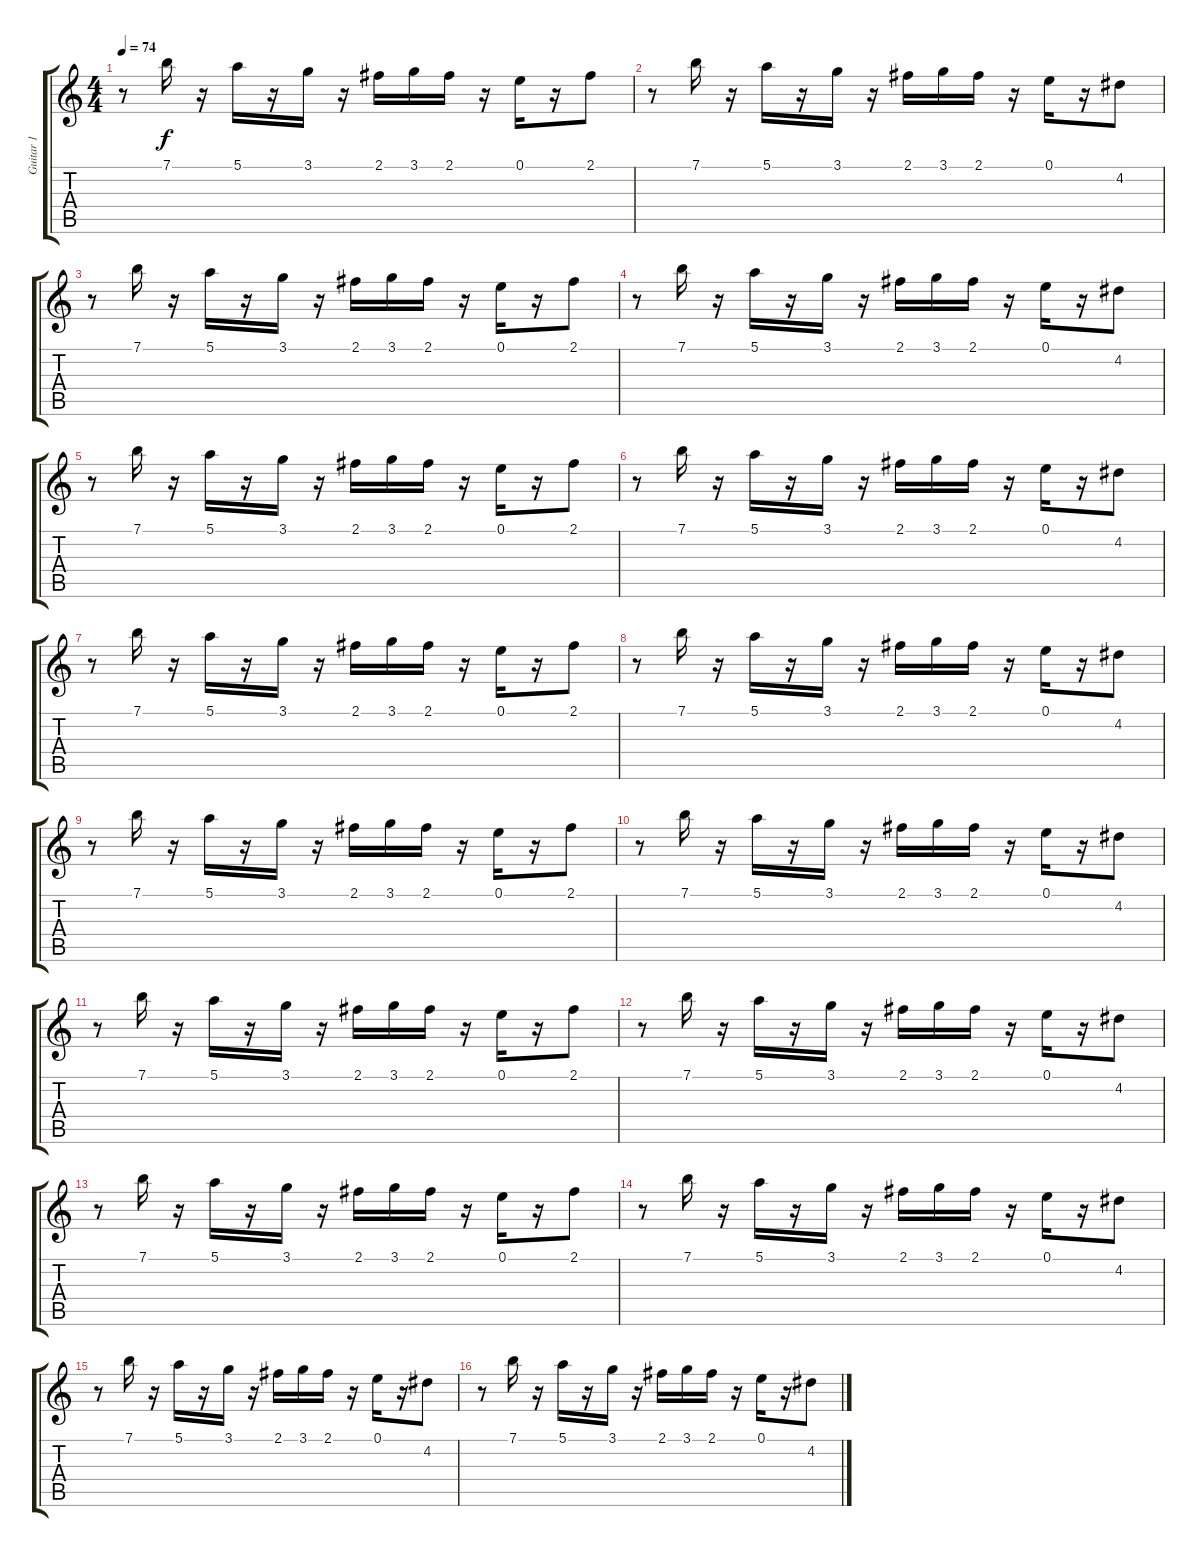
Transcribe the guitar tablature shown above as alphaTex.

\track ("Guitar 1" "Guitar 1") {instrument distortionguitar}
\staff {score tabs}
\tuning (E4 B3 G3 D3 A2 E2) {hide}
\ts (4 4)
\tempo 74
\clef g2
\ks c
r.8{dy f instrument distortionguitar} 7.1.16 r.16 5.1.16 r.16 3.1.16 r.16 2.1.16 3.1.16 2.1.16 r.16 0.1.16 r.16 2.1.8 |
r.8 7.1.16 r.16 5.1.16 r.16 3.1.16 r.16 2.1.16 3.1.16 2.1.16 r.16 0.1.16 r.16 4.2.8 |
r.8 7.1.16 r.16 5.1.16 r.16 3.1.16 r.16 2.1.16 3.1.16 2.1.16 r.16 0.1.16 r.16 2.1.8 |
r.8 7.1.16 r.16 5.1.16 r.16 3.1.16 r.16 2.1.16 3.1.16 2.1.16 r.16 0.1.16 r.16 4.2.8 |
r.8 7.1.16 r.16 5.1.16 r.16 3.1.16 r.16 2.1.16 3.1.16 2.1.16 r.16 0.1.16 r.16 2.1.8 |
r.8 7.1.16 r.16 5.1.16 r.16 3.1.16 r.16 2.1.16 3.1.16 2.1.16 r.16 0.1.16 r.16 4.2.8 |
r.8 7.1.16 r.16 5.1.16 r.16 3.1.16 r.16 2.1.16 3.1.16 2.1.16 r.16 0.1.16 r.16 2.1.8 |
r.8 7.1.16 r.16 5.1.16 r.16 3.1.16 r.16 2.1.16 3.1.16 2.1.16 r.16 0.1.16 r.16 4.2.8 |
r.8 7.1.16 r.16 5.1.16 r.16 3.1.16 r.16 2.1.16 3.1.16 2.1.16 r.16 0.1.16 r.16 2.1.8 |
r.8 7.1.16 r.16 5.1.16 r.16 3.1.16 r.16 2.1.16 3.1.16 2.1.16 r.16 0.1.16 r.16 4.2.8 |
r.8 7.1.16 r.16 5.1.16 r.16 3.1.16 r.16 2.1.16 3.1.16 2.1.16 r.16 0.1.16 r.16 2.1.8 |
r.8 7.1.16 r.16 5.1.16 r.16 3.1.16 r.16 2.1.16 3.1.16 2.1.16 r.16 0.1.16 r.16 4.2.8 |
r.8 7.1.16 r.16 5.1.16 r.16 3.1.16 r.16 2.1.16 3.1.16 2.1.16 r.16 0.1.16 r.16 2.1.8 |
r.8 7.1.16 r.16 5.1.16 r.16 3.1.16 r.16 2.1.16 3.1.16 2.1.16 r.16 0.1.16 r.16 4.2.8 |
r.8 7.1.16 r.16 5.1.16 r.16 3.1.16 r.16 2.1.16 3.1.16 2.1.16 r.16 0.1.16 r.16 4.2.8 |
r.8 7.1.16 r.16 5.1.16 r.16 3.1.16 r.16 2.1.16 3.1.16 2.1.16 r.16 0.1.16 r.16 4.2.8
